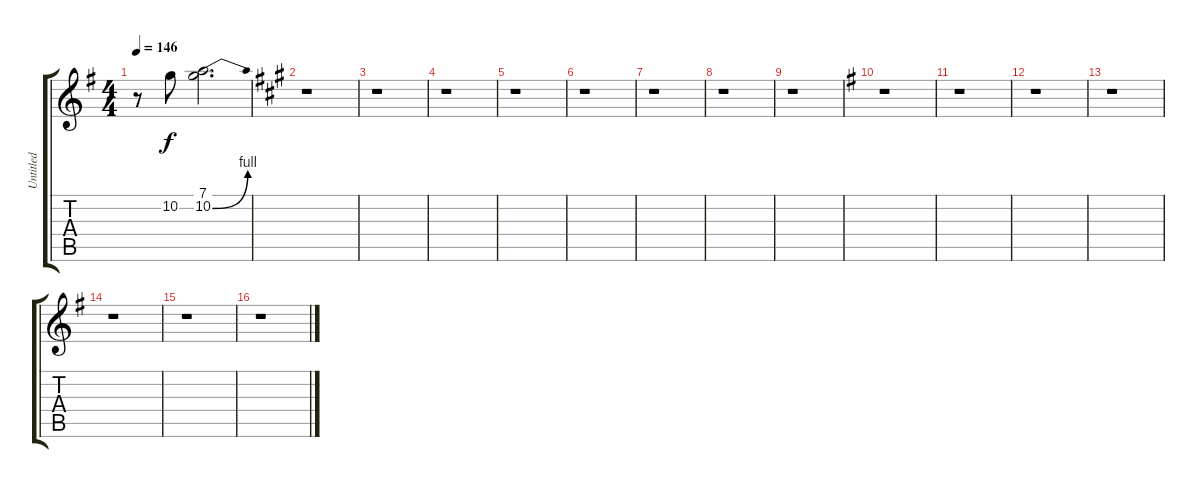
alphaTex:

\track ("Untitled" "Untitled") {instrument distortionguitar}
\staff {score tabs}
\tuning (D4 A3 F3 C3 G2 D2) {hide}
\ts (4 4)
\tempo 146
\clef g2
\ks g
r.8{dy f} 10.2{t}.8 (7.1 10.2{be (bend 0 0 60 4)}).2{d} |
\ks a
r.1 |
r.1 |
r.1 |
r.1 |
r.1 |
r.1 |
r.1 |
r.1 |
\ks g
r.1 |
r.1 |
r.1 |
r.1 |
r.1 |
r.1 |
r.1
